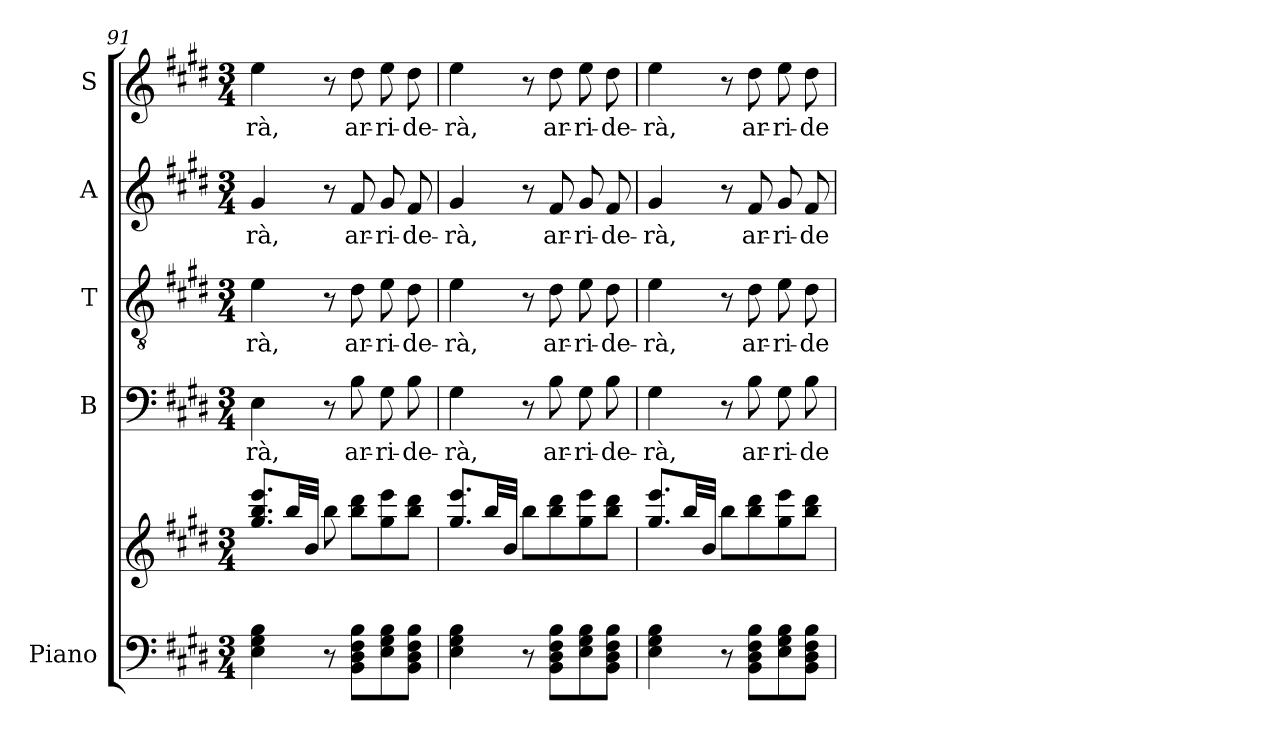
**kern	**kern	**kern	**text	**kern	**text	**kern	**text	**kern	**text
*part5	*part5	*part4	*part4	*part3	*part3	*part2	*part2	*part1	*part1
*staff6	*staff5	*staff4	*staff4	*staff3	*staff3	*staff2	*staff2	*staff1	*staff1
*I"Piano	*	*I"B	*	*I"T	*	*I"A	*	*I"S	*
*I'Pno	*	*I'B	*	*I'T	*	*I'A	*	*I'S	*
!!LO:LB:g=z
*clefF4	*clefG2	*clefF4	*	*clefGv2	*	*clefG2	*	*clefG2	*
*k[f#c#g#d#]	*k[f#c#g#d#]	*k[f#c#g#d#]	*	*k[f#c#g#d#]	*	*k[f#c#g#d#]	*	*k[f#c#g#d#]	*
*M3/4	*M3/4	*M3/4	*	*M3/4	*	*M3/4	*	*M3/4	*
=91	=91	=91	=91	=91	=91	=91	=91	=91	=91
4E\ 4G#\ 4B\	8.gg#/ 8.bb/ 8.eee/L	4E\	-rà,	4e\	-rà,	4g#/	-rà,	4ee\	-rà,
.	32bb/LL	.	.	.	.	.	.	.	.
.	32b/JJJ	.	.	.	.	.	.	.	.
8r	8bb\	8r	.	8r	.	8r	.	8r	.
8BB\ 8D#\ 8F#\ 8B\L	8bb\ 8ddd#\L	8B\	ar-	8d#\	ar-	8f#/	ar-	8dd#\	ar-
8E\ 8G#\ 8B\	8gg#\ 8eee\	8G#\	-ri-	8e\	-ri-	8g#/	-ri-	8ee\	-ri-
8BB\ 8D#\ 8F#\ 8B\J	8bb\ 8ddd#\J	8B\	-de-	8d#\	-de-	8f#/	-de-	8dd#\	-de-
=92	=92	=92	=92	=92	=92	=92	=92	=92	=92
4E\ 4G#\ 4B\	8.gg#/ 8.eee/L	4G#\	rà,	4e\	rà,	4g#/	rà,	4ee\	rà,
.	32bb/LL	.	.	.	.	.	.	.	.
.	32b/JJJ	.	.	.	.	.	.	.	.
8r	8bb\L	8r	.	8r	.	8r	.	8r	.
8BB\ 8D#\ 8F#\ 8B\L	8bb\ 8ddd#\	8B\	ar-	8d#\	ar-	8f#/	ar-	8dd#\	ar-
8E\ 8G#\ 8B\	8gg#\ 8eee\	8G#\	-ri-	8e\	-ri-	8g#/	-ri-	8ee\	-ri-
8BB\ 8D#\ 8F#\ 8B\J	8bb\ 8ddd#\J	8B\	-de-	8d#\	-de-	8f#/	-de-	8dd#\	-de-
=93	=93	=93	=93	=93	=93	=93	=93	=93	=93
4E\ 4G#\ 4B\	8.gg#/ 8.eee/L	4G#\	-rà,	4e\	-rà,	4g#/	-rà,	4ee\	-rà,
.	32bb/LL	.	.	.	.	.	.	.	.
.	32b/JJJ	.	.	.	.	.	.	.	.
8r	8bb\L	8r	.	8r	.	8r	.	8r	.
8BB\ 8D#\ 8F#\ 8B\L	8bb\ 8ddd#\	8B\	ar-	8d#\	ar-	8f#/	ar-	8dd#\	ar-
8E\ 8G#\ 8B\	8gg#\ 8eee\	8G#\	-ri-	8e\	-ri-	8g#/	-ri-	8ee\	-ri-
8BB\ 8D#\ 8F#\ 8B\J	8bb\ 8ddd#\J	8B\	-de-	8d#\	-de-	8f#/	-de-	8dd#\	-de-
=	=	=	=	=	=	=	=	=	=
*-	*-	*-	*-	*-	*-	*-	*-	*-	*-
